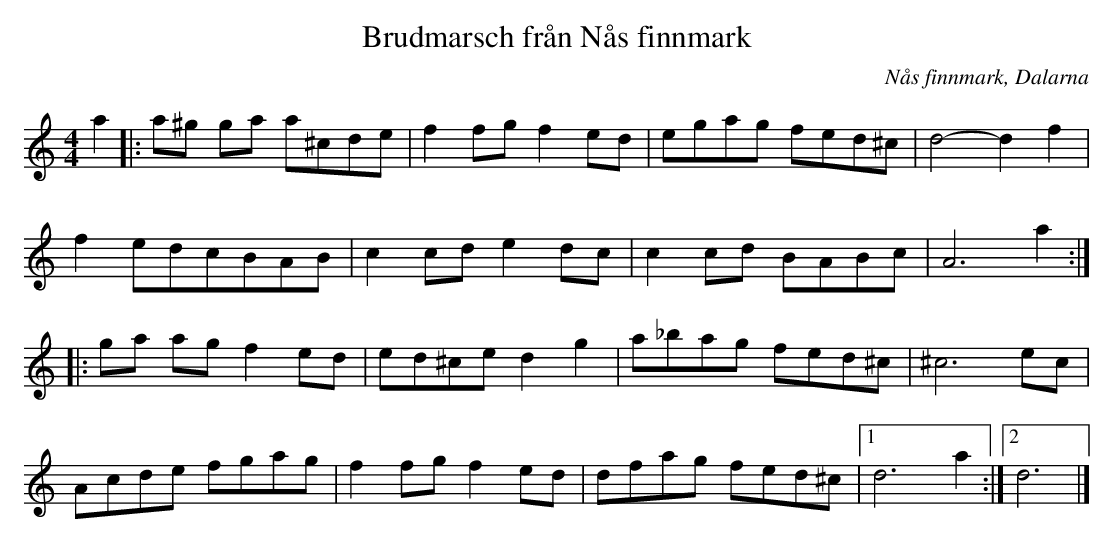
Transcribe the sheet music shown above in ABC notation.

X:1
T:Brudmarsch från Nås finnmark
O:Nås finnmark, Dalarna
M:4/4
L:1/8
K:DDor
a2 |: a^g ga a^cde | f2fg f2ed | egag fed^c | d4- d2f2 |
f2edcBAB | c2cd e2dc | c2cd BABc | A6 a2 :|
|: ga ag f2 ed | ed^ce d2 g2 | a_bag fed^c| ^c6 ec |
Acde fgag | f2 fg f2 ed | dfag fed^c |1 d6 a2 :|2 d6 |]
